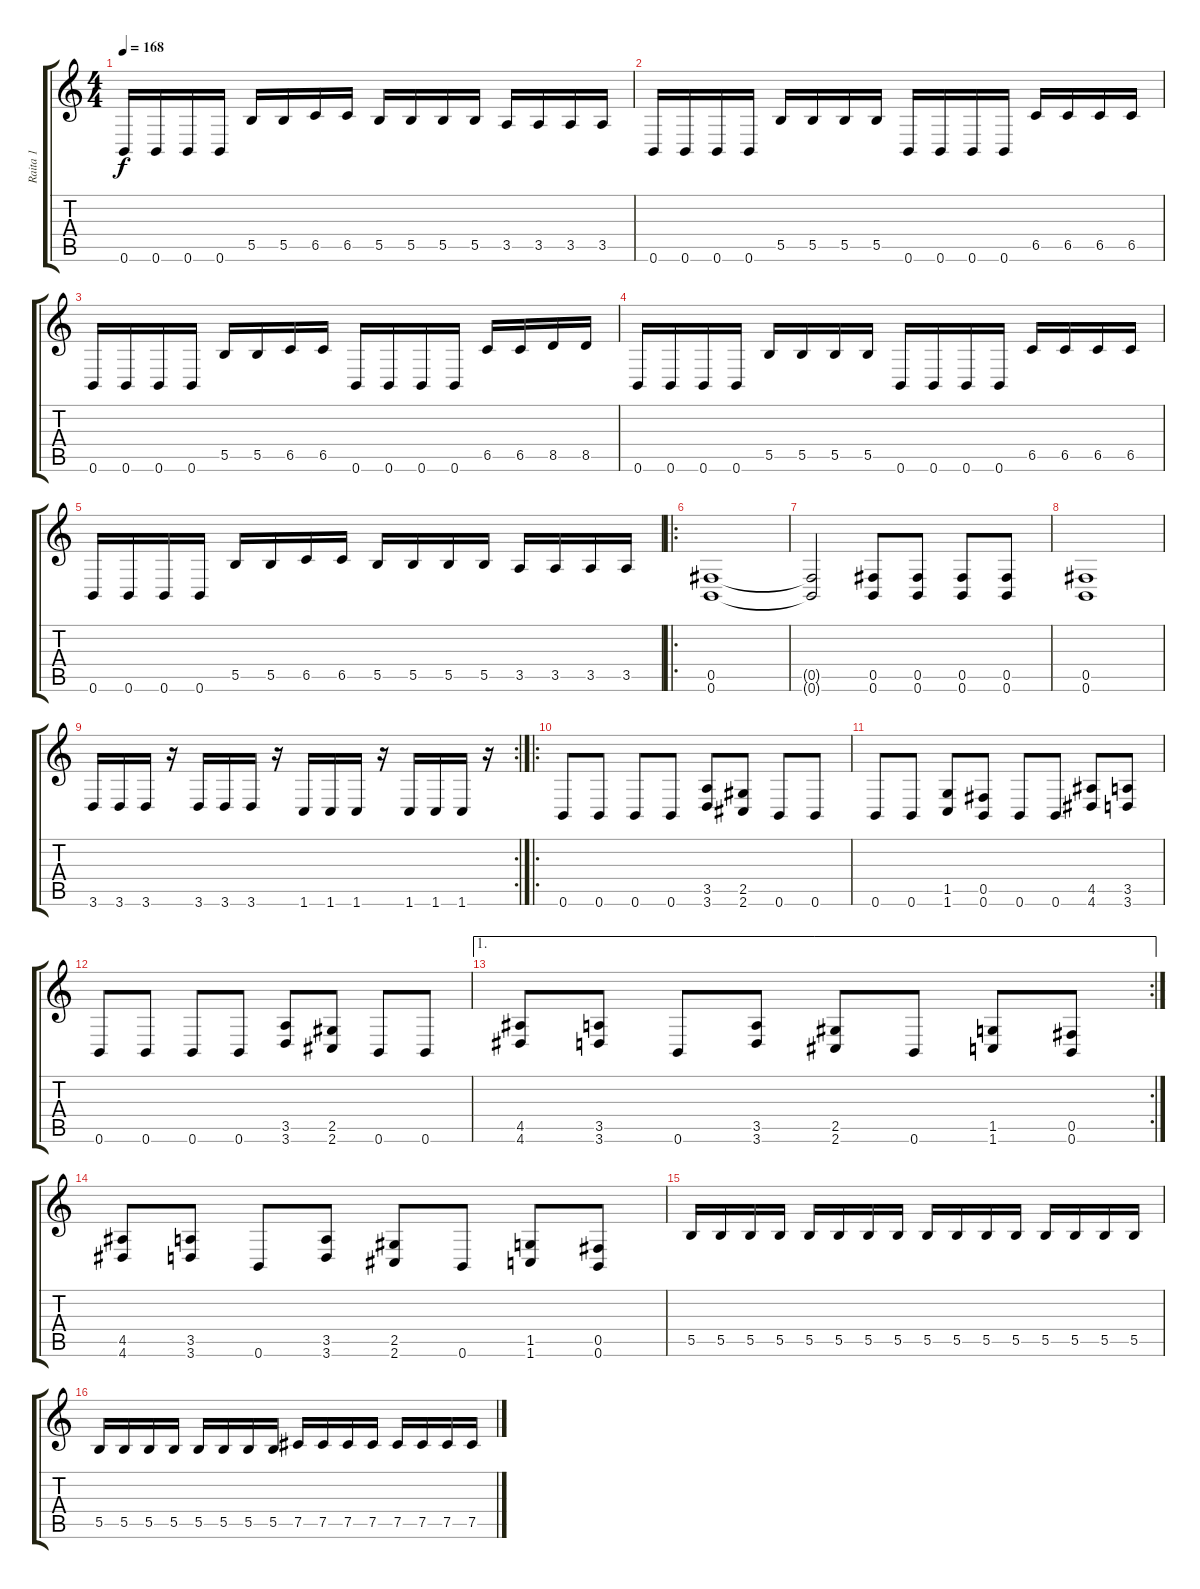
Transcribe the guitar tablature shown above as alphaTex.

\track ("Raita 1" "Raita 1") {instrument distortionguitar}
\staff {score tabs}
\tuning (Db4 Ab3 E3 B2 Gb2 B1) {hide}
\ts (4 4)
\tempo 168
\clef g2
\ks c
0.6.16{dy f} 0.6.16 0.6.16 0.6.16 5.5.16 5.5.16 6.5.16 6.5.16 5.5.16 5.5.16 5.5.16 5.5.16 3.5.16 3.5.16 3.5.16 3.5.16 |
0.6.16 0.6.16 0.6.16 0.6.16 5.5.16 5.5.16 5.5.16 5.5.16 0.6.16 0.6.16 0.6.16 0.6.16 6.5.16 6.5.16 6.5.16 6.5.16 |
0.6.16 0.6.16 0.6.16 0.6.16 5.5.16 5.5.16 6.5.16 6.5.16 0.6.16 0.6.16 0.6.16 0.6.16 6.5.16 6.5.16 8.5.16 8.5.16 |
0.6.16 0.6.16 0.6.16 0.6.16 5.5.16 5.5.16 5.5.16 5.5.16 0.6.16 0.6.16 0.6.16 0.6.16 6.5.16 6.5.16 6.5.16 6.5.16 |
0.6.16 0.6.16 0.6.16 0.6.16 5.5.16 5.5.16 6.5.16 6.5.16 5.5.16 5.5.16 5.5.16 5.5.16 3.5.16 3.5.16 3.5.16 3.5.16 |
\ro
(0.5 0.6).1 |
(0.5{t} 0.6{t}).2 (0.5 0.6).8 (0.5 0.6).8 (0.5 0.6).8 (0.5 0.6).8 |
(0.5 0.6).1 |
\rc 2
3.6.16 3.6.16 3.6.16 r.16 3.6.16 3.6.16 3.6.16 r.16 1.6.16 1.6.16 1.6.16 r.16 1.6.16 1.6.16 1.6.16 r.16 |
\ro
0.6.8 0.6.8 0.6.8 0.6.8 (3.5 3.6).8 (2.5 2.6).8 0.6.8 0.6.8 |
0.6.8 0.6.8 (1.5 1.6).8 (0.5 0.6).8 0.6.8 0.6.8 (4.5 4.6).8 (3.5 3.6).8 |
0.6.8 0.6.8 0.6.8 0.6.8 (3.5 3.6).8 (2.5 2.6).8 0.6.8 0.6.8 |
\ae 1
\rc 2
(4.5 4.6).8 (3.5 3.6).8 0.6.8 (3.5 3.6).8 (2.5 2.6).8 0.6.8 (1.5 1.6).8 (0.5 0.6).8 |
(4.5 4.6).8 (3.5 3.6).8 0.6.8 (3.5 3.6).8 (2.5 2.6).8 0.6.8 (1.5 1.6).8 (0.5 0.6).8 |
5.5.16 5.5.16 5.5.16 5.5.16 5.5.16 5.5.16 5.5.16 5.5.16 5.5.16 5.5.16 5.5.16 5.5.16 5.5.16 5.5.16 5.5.16 5.5.16 |
5.5.16 5.5.16 5.5.16 5.5.16 5.5.16 5.5.16 5.5.16 5.5.16 7.5.16 7.5.16 7.5.16 7.5.16 7.5.16 7.5.16 7.5.16 7.5.16
